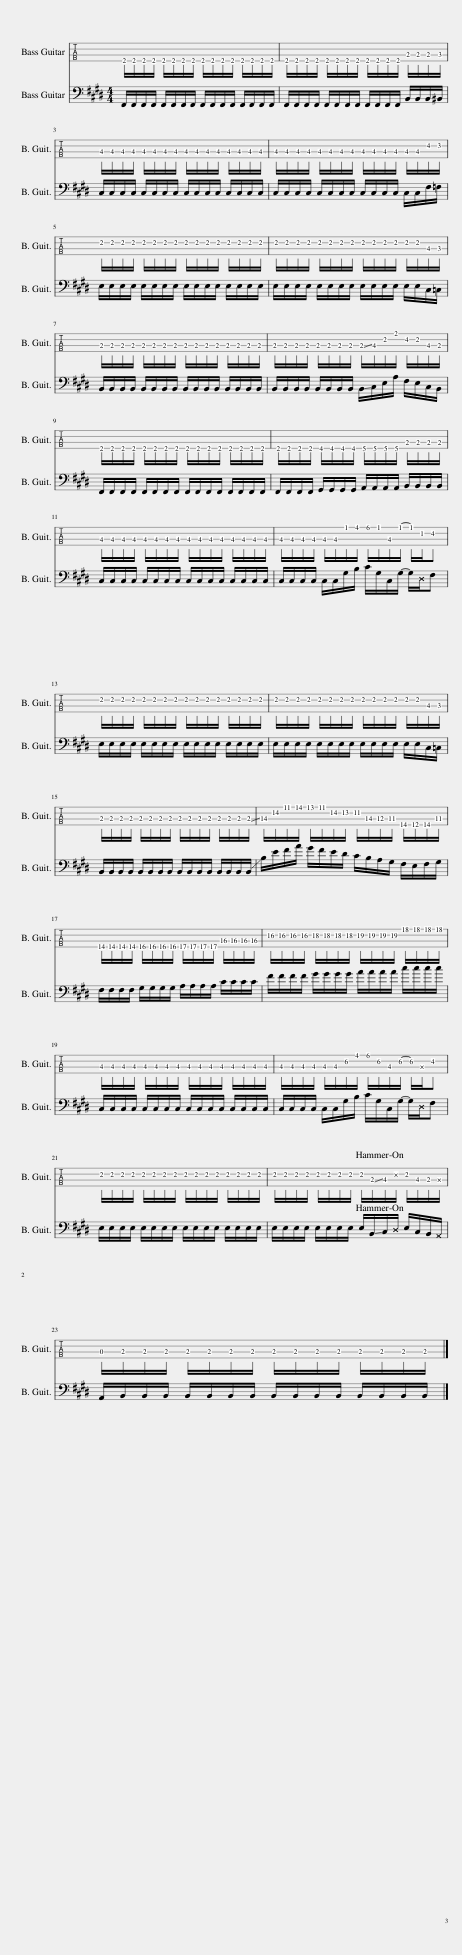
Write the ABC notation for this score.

X:1
%%score 1 2
L:1/8
M:4/4
I:linebreak $
K:C
V:1 tab transpose=-12 stafflines=4 strings=E2,A2,D3,G3
V:2 bass transpose=-12
V:1
 !4!^F,,,/!4!F,,,/!4!F,,,/!4!F,,,/ !4!F,,,/!4!F,,,/!4!F,,,/!4!F,,,/ !4!F,,,/!4!F,,,/!4!F,,,/!4!F,,,/ !4!F,,,/!4!F,,,/!4!F,,,/!4!F,,,/ | !4!^F,,,/!4!F,,,/!4!F,,,/!4!F,,,/ !4!F,,,/!4!F,,,/!4!F,,,/!4!F,,,/ !4!F,,,/!4!F,,,/!4!F,,,/!4!F,,,/ !3!B,,,/!3!B,,,/!3!B,,,/!3!^B,,,/ |$ !3!^C,,/!3!C,,/!3!C,,/!3!C,,/ !3!C,,/!3!C,,/!3!C,,/!3!C,,/ !3!C,,/!3!C,,/!3!C,,/!3!C,,/ !3!C,,/!3!C,,/!3!C,,/!3!C,,/ | !3!^C,,/!3!C,,/!3!C,,/!3!C,,/ !3!C,,/!3!C,,/!3!C,,/!3!C,,/ !3!C,,/!3!C,,/!3!C,,/!3!C,,/ !3!C,,/!3!C,,/!2!^F,,/!2!=F,,/ |$ !2!E,,/!2!E,,/!2!E,,/!2!E,,/ !2!E,,/!2!E,,/!2!E,,/!2!E,,/ !2!E,,/!2!E,,/!2!E,,/!2!E,,/ !2!E,,/!2!E,,/!2!E,,/!2!E,,/ | %5
 !2!E,,/!2!E,,/!2!E,,/!2!E,,/ !2!E,,/!2!E,,/!2!E,,/!2!E,,/ !2!E,,/!2!E,,/!2!E,,/!2!E,,/ !2!E,,/!2!E,,/!3!^C,,/!3!=C,,/ |$ !3!B,,,/!3!B,,,/!3!B,,,/!3!B,,,/ !3!B,,,/!3!B,,,/!3!B,,,/!3!B,,,/ !3!B,,,/!3!B,,,/!3!B,,,/!3!B,,,/ !3!B,,,/!3!B,,,/!3!B,,,/!3!B,,,/ | !3!B,,,/!3!B,,,/!3!B,,,/!3!B,,,/ !3!B,,,/!3!B,,,/!3!B,,,/!3!B,,,/ !-(!!3!B,,,/!-)!!3!^C,,/!2!E,,/!1!A,,/ !2!^F,,/!2!E,,/!3!C,,/!3!B,,,/ |$ !4!^F,,,/!4!F,,,/!4!F,,,/!4!F,,,/ !4!F,,,/!4!F,,,/!4!F,,,/!4!F,,,/ !4!F,,,/!4!F,,,/!4!F,,,/!4!F,,,/ !4!F,,,/!4!F,,,/!4!F,,,/!4!F,,,/ | !4!^F,,,/!4!F,,,/!4!F,,,/!4!F,,,/ !4!^G,,,/!4!G,,,/!4!G,,,/!4!G,,,/ !4!A,,,/!4!A,,,/!4!A,,,/!4!A,,,/ !3!B,,,/!3!B,,,/!3!B,,,/!3!B,,,/ |$ %10
 !3!^C,,/!3!C,,/!3!C,,/!3!C,,/ !3!C,,/!3!C,,/!3!C,,/!3!C,,/ !3!C,,/!3!C,,/!3!C,,/!3!C,,/ !3!C,,/!3!C,,/!3!C,,/!3!C,,/ | !3!^C,,/!3!C,,/!3!C,,/!3!C,,/ !3!C,,/!3!C,,/!1!^G,,/!1!B,,/ !1!^C,/!1!G,,/!3!C,,/!1!G,,/- !1!G,,/!2!^D,,/!2!^F,, |$ !2!E,,/!2!E,,/!2!E,,/!2!E,,/ !2!E,,/!2!E,,/!2!E,,/!2!E,,/ !2!E,,/!2!E,,/!2!E,,/!2!E,,/ !2!E,,/!2!E,,/!2!E,,/!2!E,,/ | !2!E,,/!2!E,,/!2!E,,/!2!E,,/ !2!E,,/!2!E,,/!2!E,,/!2!E,,/ !2!E,,/!2!E,,/!2!E,,/!2!E,,/ !2!E,,/!2!E,,/!3!^C,,/!3!=C,,/ |$ !3!B,,,/!3!B,,,/!3!B,,,/!3!B,,,/ !3!B,,,/!3!B,,,/!3!B,,,/!3!B,,,/ !3!B,,,/!3!B,,,/!3!B,,,/!3!B,,,/ !3!B,,,/!3!B,,,/!3!B,,,/!-(!!3!B,,,/ | %15
 !-)!!3!B,,/!2!E,/!1!^F,/!1!A,/ !1!^G,/!1!F,/!2!E,/!2!^D,/ !2!^C,/!3!B,,/!3!A,,/!3!^G,,/ !4!^F,,/!4!E,,/!4!F,,/!3!G,,/ |$ !4!^F,,/!4!F,,/!4!F,,/!4!F,,/ !4!^G,,/!4!G,,/!4!G,,/!4!G,,/ !4!A,,/!4!A,,/!4!A,,/!4!A,,/ !3!^C,/!3!C,/!3!C,/!3!C,/ | !2!^F,/!2!F,/!2!F,/!2!F,/ !2!^G,/!2!G,/!2!G,/!2!G,/ !2!A,/!2!A,/!2!A,/!2!A,/ !1!^C/!1!C/!1!C/!1!C/ |$ !3!^C,,/!3!C,,/!3!C,,/!3!C,,/ !3!C,,/!3!C,,/!3!C,,/!3!C,,/ !3!C,,/!3!C,,/!3!C,,/!3!C,,/ !3!C,,/!3!C,,/!3!C,,/!3!C,,/ | !3!^C,,/!3!C,,/!3!C,,/!3!C,,/ !3!C,,/!3!C,,/!2!^G,,/!1!B,,/ !1!^C,/!2!G,,/!3!C,,/!2!G,,/- !2!G,,/!3!D,,/!2!^F,, |$ %20
 !2!E,,/!2!E,,/!2!E,,/!2!E,,/ !2!E,,/!2!E,,/!2!E,,/!2!E,,/ !2!E,,/!2!E,,/!2!E,,/!2!E,,/ !2!E,,/!2!E,,/!2!E,,/!2!E,,/ | !2!E,,/!2!E,,/!2!E,,/!2!E,,/ !2!E,,/!2!E,,/!2!E,,/!2!E,,/ !2!E,,/!-(!!3!B,,,/!-)!!3!^C,,/!2!D,,/ !2!E,,/!3!C,,/!3!B,,,/!3!A,,,/ |$ !3!A,,,/!3!B,,,/!3!B,,,/!3!B,,,/ !3!B,,,/!3!B,,,/!3!B,,,/!3!B,,,/ !3!B,,,/!3!B,,,/!3!B,,,/!3!B,,,/ !3!B,,,/!3!B,,,/!3!B,,,/!3!B,,,/ |] %23
V:2
[K:E] F,,/F,,/F,,/F,,/ F,,/F,,/F,,/F,,/ F,,/F,,/F,,/F,,/ F,,/F,,/F,,/F,,/ | F,,/F,,/F,,/F,,/ F,,/F,,/F,,/F,,/ F,,/F,,/F,,/F,,/ B,,/B,,/B,,/^B,,/ |$ C,/C,/C,/C,/ C,/C,/C,/C,/ C,/C,/C,/C,/ C,/C,/C,/C,/ | C,/C,/C,/C,/ C,/C,/C,/C,/ C,/C,/C,/C,/ C,/C,/F,/=F,/ |$ E,/E,/E,/E,/ E,/E,/E,/E,/ E,/E,/E,/E,/ E,/E,/E,/E,/ | %5
 E,/E,/E,/E,/ E,/E,/E,/E,/ E,/E,/E,/E,/ E,/E,/C,/=C,/ |$ B,,/B,,/B,,/B,,/ B,,/B,,/B,,/B,,/ B,,/B,,/B,,/B,,/ B,,/B,,/B,,/B,,/ | B,,/B,,/B,,/B,,/ B,,/B,,/B,,/B,,/ !-(!B,,/!-)!C,/E,/A,/ F,/E,/C,/B,,/ |$ F,,/F,,/F,,/F,,/ F,,/F,,/F,,/F,,/ F,,/F,,/F,,/F,,/ F,,/F,,/F,,/F,,/ | F,,/F,,/F,,/F,,/ G,,/G,,/G,,/G,,/ A,,/A,,/A,,/A,,/ B,,/B,,/B,,/B,,/ |$ %10
 C,/C,/C,/C,/ C,/C,/C,/C,/ C,/C,/C,/C,/ C,/C,/C,/C,/ | C,/C,/C,/C,/ C,/C,/G,/B,/ C/G,/C,/G,/- G,/D,/F, |$ E,/E,/E,/E,/ E,/E,/E,/E,/ E,/E,/E,/E,/ E,/E,/E,/E,/ | E,/E,/E,/E,/ E,/E,/E,/E,/ E,/E,/E,/E,/ E,/E,/C,/=C,/ |$ B,,/B,,/B,,/B,,/ B,,/B,,/B,,/B,,/ B,,/B,,/B,,/B,,/ B,,/B,,/B,,/!-(!B,,/ | %15
 !-)!B,/E/F/A/ G/F/E/D/ C/B,/A,/G,/ F,/E,/F,/G,/ |$ F,/F,/F,/F,/ G,/G,/G,/G,/ A,/A,/A,/A,/ C/C/C/C/ | F/F/F/F/ G/G/G/G/ A/A/A/A/ c/c/c/c/ |$ C,/C,/C,/C,/ C,/C,/C,/C,/ C,/C,/C,/C,/ C,/C,/C,/C,/ | C,/C,/C,/C,/ C,/C,/G,/B,/ C/G,/C,/G,/- G,/D,/F, |$ %20
 E,/E,/E,/E,/ E,/E,/E,/E,/ E,/E,/E,/E,/ E,/E,/E,/E,/ | E,/E,/E,/E,/ E,/E,/E,/E,/ E,/!-(!B,,/!-)!C,/D,/ E,/C,/B,,/A,,/ |$ A,,/B,,/B,,/B,,/ B,,/B,,/B,,/B,,/ B,,/B,,/B,,/B,,/ B,,/B,,/B,,/B,,/ |] %23
